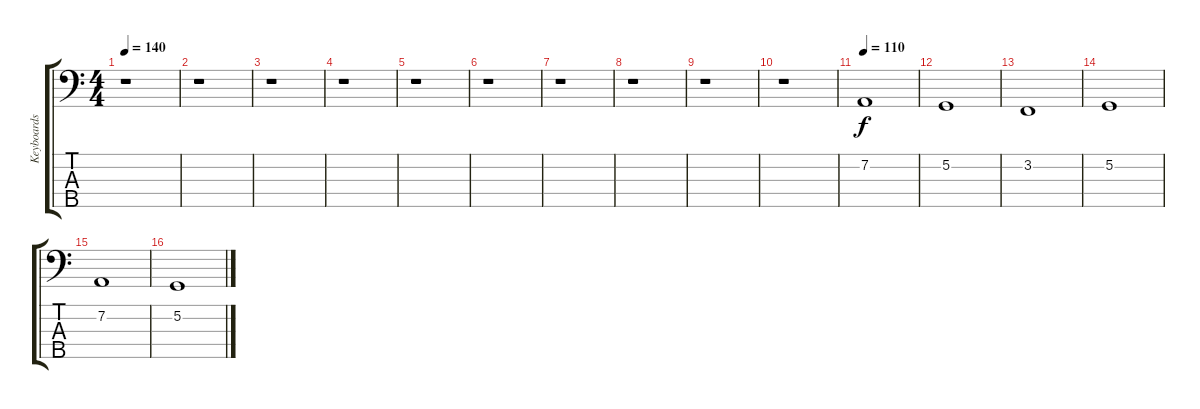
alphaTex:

\track ("Keyboards" "Keyboards") {instrument pad4choir}
\staff {score tabs}
\tuning (G2 D2 A1 E1 B0) {hide}
\ts (4 4)
\tempo 140
\clef f4
\ks c
r.1{dy f} |
r.1 |
r.1 |
r.1 |
r.1 |
r.1 |
r.1 |
r.1 |
r.1 |
r.1 |
\tempo 110
7.2.1 |
5.2.1 |
3.2.1 |
5.2.1 |
7.2.1 |
5.2.1
